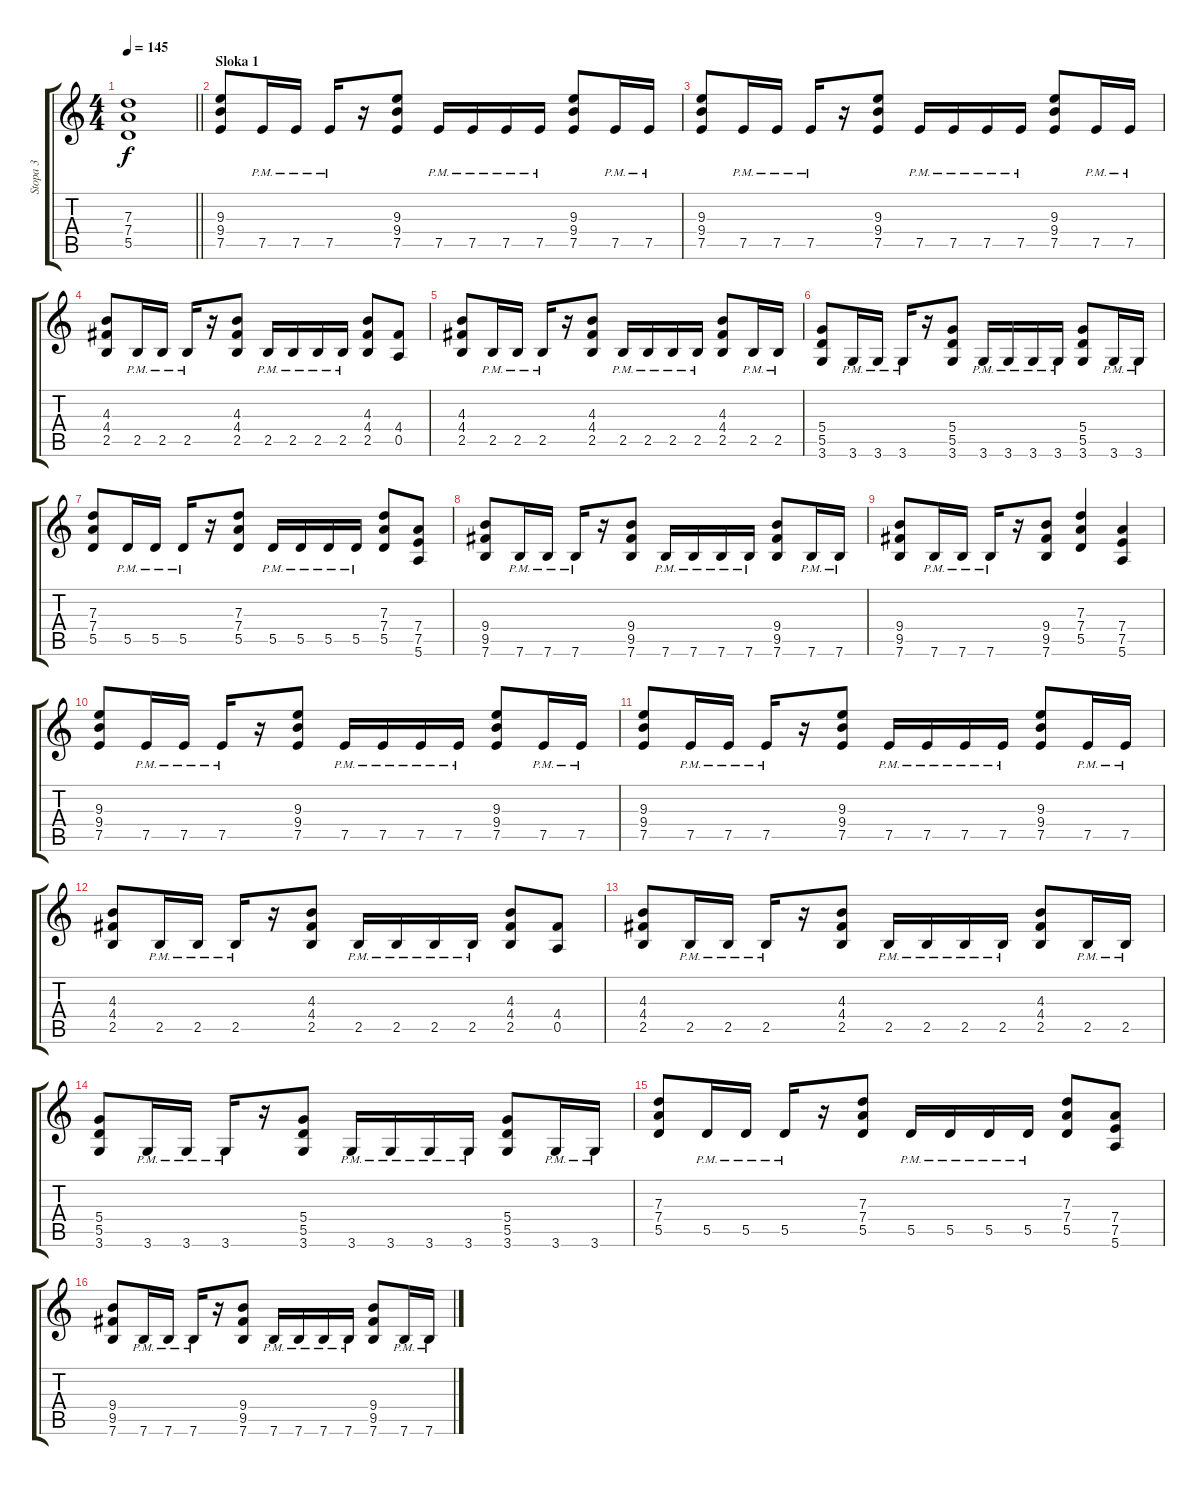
\track ("Stopa 3" "Stopa 3") {instrument distortionguitar}
\staff {score tabs}
\tuning (E4 B3 G3 D3 A2 E2) {hide}
\ts (4 4)
\tempo 145
\clef g2
\barLineRight lightlight
\ks c
(7.3 7.4 5.5).1{dy f} |
\section ("" "Sloka 1")
(9.3 9.4 7.5).8 7.5{pm}.16 7.5{pm}.16 7.5{pm}.16 r.16 (9.3 9.4 7.5).8 7.5{pm}.16 7.5{pm}.16 7.5{pm}.16 7.5{pm}.16 (9.3 9.4 7.5).8 7.5{pm}.16 7.5{pm}.16 |
(9.3 9.4 7.5).8 7.5{pm}.16 7.5{pm}.16 7.5{pm}.16 r.16 (9.3 9.4 7.5).8 7.5{pm}.16 7.5{pm}.16 7.5{pm}.16 7.5{pm}.16 (9.3 9.4 7.5).8 7.5{pm}.16 7.5{pm}.16 |
(4.3 4.4 2.5).8 2.5{pm}.16 2.5{pm}.16 2.5{pm}.16 r.16 (4.3 4.4 2.5).8 2.5{pm}.16 2.5{pm}.16 2.5{pm}.16 2.5{pm}.16 (4.3 4.4 2.5).8 (4.4 0.5).8 |
(4.3 4.4 2.5).8 2.5{pm}.16 2.5{pm}.16 2.5{pm}.16 r.16 (4.3 4.4 2.5).8 2.5{pm}.16 2.5{pm}.16 2.5{pm}.16 2.5{pm}.16 (4.3 4.4 2.5).8 2.5{pm}.16 2.5{pm}.16 |
(5.4 5.5 3.6).8 3.6{pm}.16 3.6{pm}.16 3.6{pm}.16 r.16 (5.4 5.5 3.6).8 3.6{pm}.16 3.6{pm}.16 3.6{pm}.16 3.6{pm}.16 (5.4 5.5 3.6).8 3.6{pm}.16 3.6{pm}.16 |
(7.3 7.4 5.5).8 5.5{pm}.16 5.5{pm}.16 5.5{pm}.16 r.16 (7.3 7.4 5.5).8 5.5{pm}.16 5.5{pm}.16 5.5{pm}.16 5.5{pm}.16 (7.3 7.4 5.5).8 (7.4 7.5 5.6).8 |
(9.4 9.5 7.6).8 7.6{pm}.16 7.6{pm}.16 7.6{pm}.16 r.16 (9.4 9.5 7.6).8 7.6{pm}.16 7.6{pm}.16 7.6{pm}.16 7.6{pm}.16 (9.4 9.5 7.6).8 7.6{pm}.16 7.6{pm}.16 |
(9.4 9.5 7.6).8 7.6{pm}.16 7.6{pm}.16 7.6{pm}.16 r.16 (9.4 9.5 7.6).8 (7.3 7.4 5.5).4 (7.4 7.5 5.6).4 |
(9.3 9.4 7.5).8 7.5{pm}.16 7.5{pm}.16 7.5{pm}.16 r.16 (9.3 9.4 7.5).8 7.5{pm}.16 7.5{pm}.16 7.5{pm}.16 7.5{pm}.16 (9.3 9.4 7.5).8 7.5{pm}.16 7.5{pm}.16 |
(9.3 9.4 7.5).8 7.5{pm}.16 7.5{pm}.16 7.5{pm}.16 r.16 (9.3 9.4 7.5).8 7.5{pm}.16 7.5{pm}.16 7.5{pm}.16 7.5{pm}.16 (9.3 9.4 7.5).8 7.5{pm}.16 7.5{pm}.16 |
(4.3 4.4 2.5).8 2.5{pm}.16 2.5{pm}.16 2.5{pm}.16 r.16 (4.3 4.4 2.5).8 2.5{pm}.16 2.5{pm}.16 2.5{pm}.16 2.5{pm}.16 (4.3 4.4 2.5).8 (4.4 0.5).8 |
(4.3 4.4 2.5).8 2.5{pm}.16 2.5{pm}.16 2.5{pm}.16 r.16 (4.3 4.4 2.5).8 2.5{pm}.16 2.5{pm}.16 2.5{pm}.16 2.5{pm}.16 (4.3 4.4 2.5).8 2.5{pm}.16 2.5{pm}.16 |
(5.4 5.5 3.6).8 3.6{pm}.16 3.6{pm}.16 3.6{pm}.16 r.16 (5.4 5.5 3.6).8 3.6{pm}.16 3.6{pm}.16 3.6{pm}.16 3.6{pm}.16 (5.4 5.5 3.6).8 3.6{pm}.16 3.6{pm}.16 |
(7.3 7.4 5.5).8 5.5{pm}.16 5.5{pm}.16 5.5{pm}.16 r.16 (7.3 7.4 5.5).8 5.5{pm}.16 5.5{pm}.16 5.5{pm}.16 5.5{pm}.16 (7.3 7.4 5.5).8 (7.4 7.5 5.6).8 |
(9.4 9.5 7.6).8 7.6{pm}.16 7.6{pm}.16 7.6{pm}.16 r.16 (9.4 9.5 7.6).8 7.6{pm}.16 7.6{pm}.16 7.6{pm}.16 7.6{pm}.16 (9.4 9.5 7.6).8 7.6{pm}.16 7.6{pm}.16
